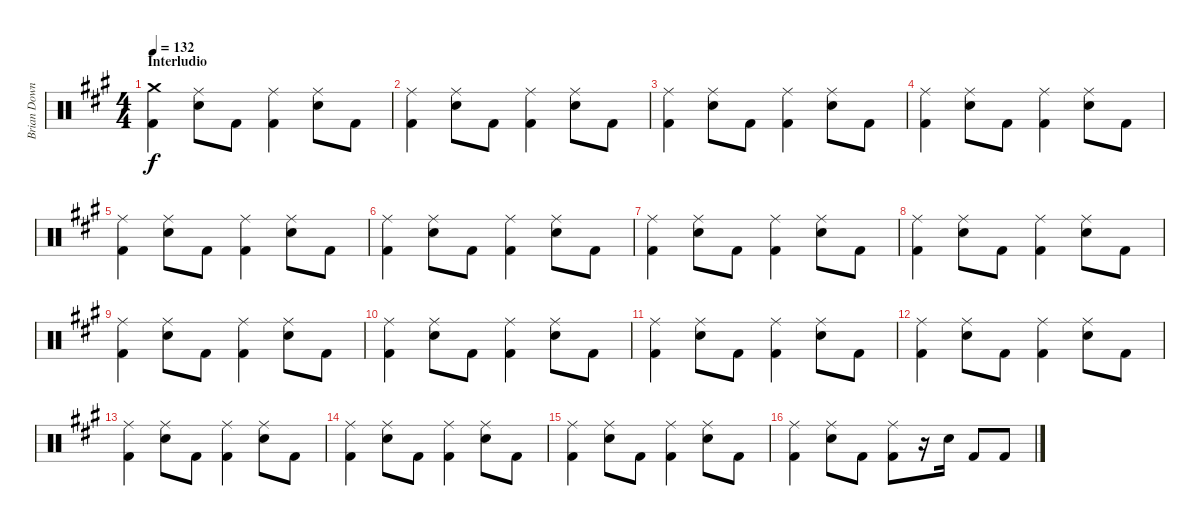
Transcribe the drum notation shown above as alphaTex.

\track ("Brian Downey" "Brian Down") {instrument percussion}
\staff {score}
\articulation defaults
\ts (4 4)
\section ("" "Interludio")
\tempo 132
\clef neutral
\ks a
("Crash medium (hit)" "Kick (hit) 2").4{dy f} ("Ride (middle)" "Snare (hit) 2").8 "Kick (hit) 2".8 ("Ride (middle)" "Kick (hit) 2").4 ("Ride (middle)" "Snare (hit) 2").8 "Kick (hit) 2".8 |
("Ride (middle)" "Kick (hit) 2").4 ("Ride (middle)" "Snare (hit) 2").8 "Kick (hit) 2".8 ("Ride (middle)" "Kick (hit) 2").4 ("Ride (middle)" "Snare (hit) 2").8 "Kick (hit) 2".8 |
("Ride (middle)" "Kick (hit) 2").4 ("Ride (middle)" "Snare (hit) 2").8 "Kick (hit) 2".8 ("Ride (middle)" "Kick (hit) 2").4 ("Ride (middle)" "Snare (hit) 2").8 "Kick (hit) 2".8 |
("Ride (middle)" "Kick (hit) 2").4 ("Ride (middle)" "Snare (hit) 2").8 "Kick (hit) 2".8 ("Ride (middle)" "Kick (hit) 2").4 ("Ride (middle)" "Snare (hit) 2").8 "Kick (hit) 2".8 |
("Ride (middle)" "Kick (hit) 2").4 ("Ride (middle)" "Snare (hit) 2").8 "Kick (hit) 2".8 ("Ride (middle)" "Kick (hit) 2").4 ("Ride (middle)" "Snare (hit) 2").8 "Kick (hit) 2".8 |
("Ride (middle)" "Kick (hit) 2").4 ("Ride (middle)" "Snare (hit) 2").8 "Kick (hit) 2".8 ("Ride (middle)" "Kick (hit) 2").4 ("Ride (middle)" "Snare (hit) 2").8 "Kick (hit) 2".8 |
("Ride (middle)" "Kick (hit) 2").4 ("Ride (middle)" "Snare (hit) 2").8 "Kick (hit) 2".8 ("Ride (middle)" "Kick (hit) 2").4 ("Ride (middle)" "Snare (hit) 2").8 "Kick (hit) 2".8 |
("Ride (middle)" "Kick (hit) 2").4 ("Ride (middle)" "Snare (hit) 2").8 "Kick (hit) 2".8 ("Ride (middle)" "Kick (hit) 2").4 ("Ride (middle)" "Snare (hit) 2").8 "Kick (hit) 2".8 |
("Ride (middle)" "Kick (hit) 2").4 ("Ride (middle)" "Snare (hit) 2").8 "Kick (hit) 2".8 ("Ride (middle)" "Kick (hit) 2").4 ("Ride (middle)" "Snare (hit) 2").8 "Kick (hit) 2".8 |
("Ride (middle)" "Kick (hit) 2").4 ("Ride (middle)" "Snare (hit) 2").8 "Kick (hit) 2".8 ("Ride (middle)" "Kick (hit) 2").4 ("Ride (middle)" "Snare (hit) 2").8 "Kick (hit) 2".8 |
("Ride (middle)" "Kick (hit) 2").4 ("Ride (middle)" "Snare (hit) 2").8 "Kick (hit) 2".8 ("Ride (middle)" "Kick (hit) 2").4 ("Ride (middle)" "Snare (hit) 2").8 "Kick (hit) 2".8 |
("Ride (middle)" "Kick (hit) 2").4 ("Ride (middle)" "Snare (hit) 2").8 "Kick (hit) 2".8 ("Ride (middle)" "Kick (hit) 2").4 ("Ride (middle)" "Snare (hit) 2").8 "Kick (hit) 2".8 |
("Ride (middle)" "Kick (hit) 2").4 ("Ride (middle)" "Snare (hit) 2").8 "Kick (hit) 2".8 ("Ride (middle)" "Kick (hit) 2").4 ("Ride (middle)" "Snare (hit) 2").8 "Kick (hit) 2".8 |
("Ride (middle)" "Kick (hit) 2").4 ("Ride (middle)" "Snare (hit) 2").8 "Kick (hit) 2".8 ("Ride (middle)" "Kick (hit) 2").4 ("Ride (middle)" "Snare (hit) 2").8 "Kick (hit) 2".8 |
("Ride (middle)" "Kick (hit) 2").4 ("Ride (middle)" "Snare (hit) 2").8 "Kick (hit) 2".8 ("Ride (middle)" "Kick (hit) 2").4 ("Ride (middle)" "Snare (hit) 2").8 "Kick (hit) 2".8 |
("Ride (middle)" "Kick (hit) 2").4 ("Ride (middle)" "Snare (hit) 2").8 "Kick (hit) 2".8 ("Ride (middle)" "Kick (hit) 2").8 r.16 "Snare (hit) 2".16 "Kick (hit) 2".8 "Kick (hit) 2".8
